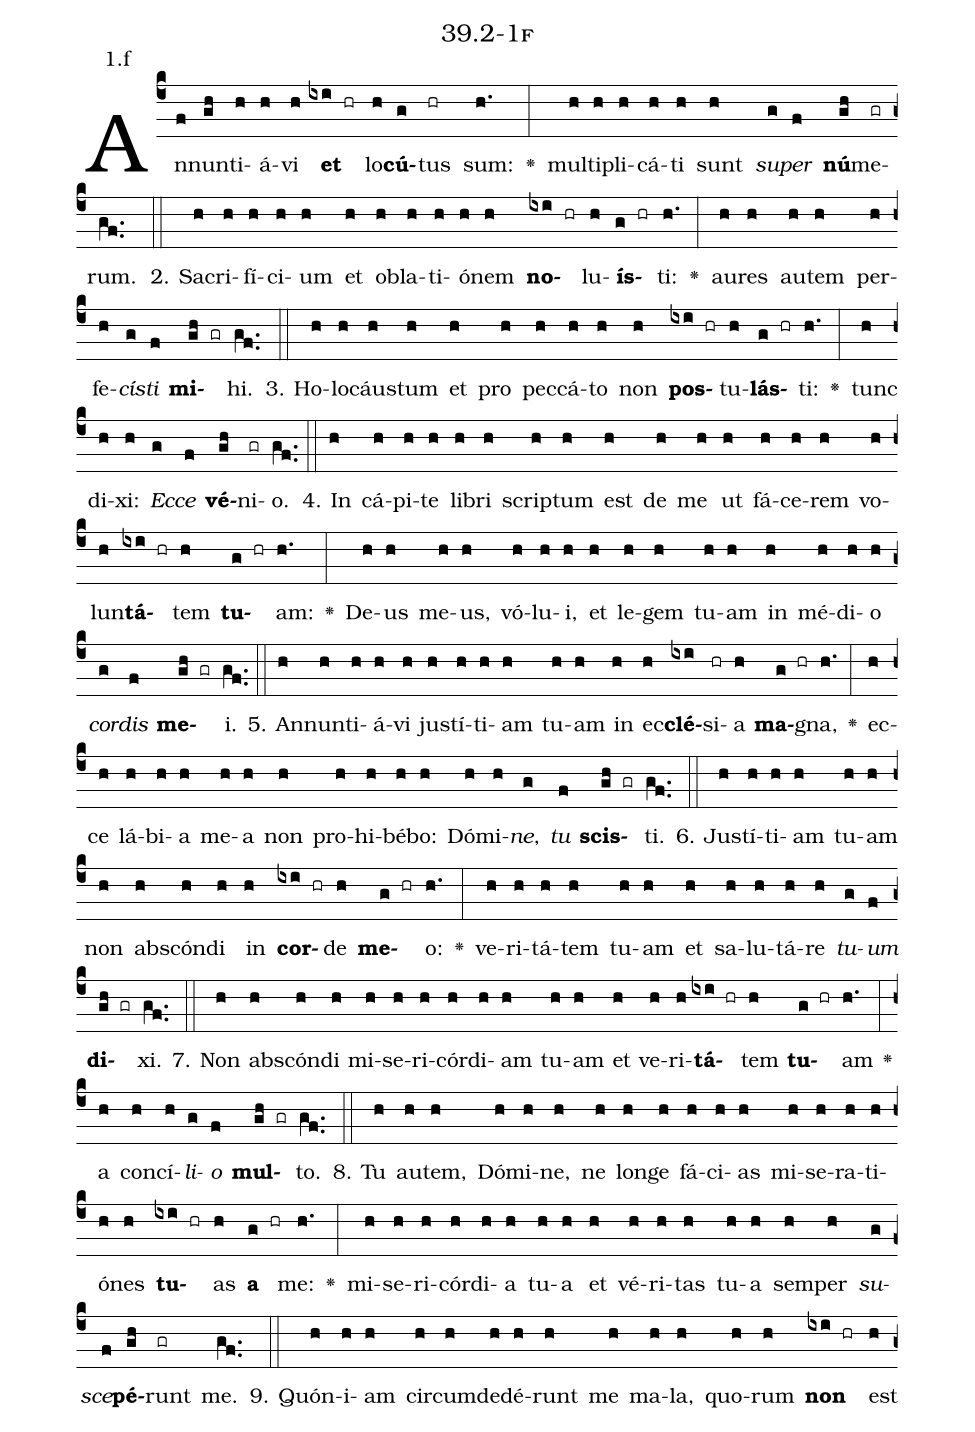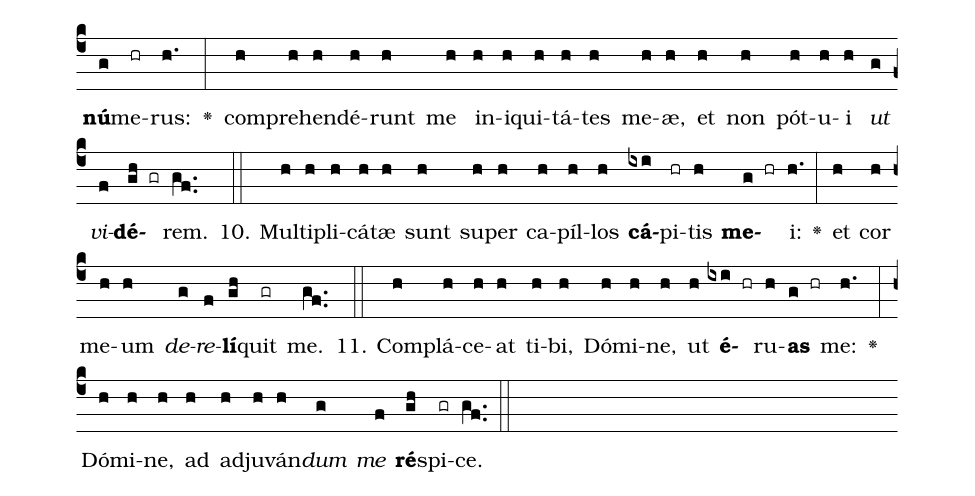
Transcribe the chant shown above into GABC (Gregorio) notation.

name: 39.2-1f;
annotation: 1.f;
%%
(c4)An(f)nun(gh)ti(h)á(h)vi(h) <b>et</b>(ixi hr) lo(h)<b>cú</b>(g)tus(hr) sum:(h.) <v>\greheightstar</v>(:) mul(h)ti(h)pli(h)cá(h)ti(h) sunt(h) <i>su</i>(g)<i>per</i>(f) <b>nú</b>(gh)me(gr)rum.(gf..) (::)
2. Sa(h)cri(h)fí(h)ci(h)um(h) et(h) ob(h)la(h)ti(h)ó(h)nem(h) <b>no</b>(ixi hr)lu(h)<b>ís</b>(g hr)ti:(h.) <v>\greheightstar</v>(:) au(h)res(h) au(h)tem(h) per(h)fe(h)<i>cís</i>(g)<i>ti</i>(f) <b>mi</b>(gh gr)hi.(gf..) (::)
3. Ho(h)lo(h)cáus(h)tum(h) et(h) pro(h) pec(h)cá(h)to(h) non(h) <b>pos</b>(ixi hr)tu(h)<b>lás</b>(g hr)ti:(h.) <v>\greheightstar</v>(:) tunc(h) di(h)xi:(h) <i>Ec</i>(g)<i>ce</i>(f) <b>vé</b>(gh)ni(gr)o.(gf..) (::)
4. In(h) cá(h)pi(h)te(h) li(h)bri(h) scrip(h)tum(h) est(h) de(h) me(h) ut(h) fá(h)ce(h)rem(h) vo(h)lun(h)<b>tá</b>(ixi hr)tem(h) <b>tu</b>(g hr)am:(h.) <v>\greheightstar</v>(:) De(h)us(h) me(h)us,(h) vó(h)lu(h)i,(h) et(h) le(h)gem(h) tu(h)am(h) in(h) mé(h)di(h)o(h) <i>cor</i>(g)<i>dis</i>(f) <b>me</b>(gh gr)i.(gf..) (::)
5. An(h)nun(h)ti(h)á(h)vi(h) jus(h)tí(h)ti(h)am(h) tu(h)am(h) in(h) ec(h)<b>clé</b>(ixi)si(hr)a(h) <b>ma</b>(g hr)gna,(h.) <v>\greheightstar</v>(:) ec(h)ce(h) lá(h)bi(h)a(h) me(h)a(h) non(h) pro(h)hi(h)bé(h)bo:(h) Dó(h)mi(h)<i>ne</i>,(g) <i>tu</i>(f) <b>scis</b>(gh gr)ti.(gf..) (::)
6. Jus(h)tí(h)ti(h)am(h) tu(h)am(h) non(h) abs(h)cón(h)di(h) in(h) <b>cor</b>(ixi hr)de(h) <b>me</b>(g hr)o:(h.) <v>\greheightstar</v>(:) ve(h)ri(h)tá(h)tem(h) tu(h)am(h) et(h) sa(h)lu(h)tá(h)re(h) <i>tu</i>(g)<i>um</i>(f) <b>di</b>(gh gr)xi.(gf..) (::)
7. Non(h) abs(h)cón(h)di(h) mi(h)se(h)ri(h)cór(h)di(h)am(h) tu(h)am(h) et(h) ve(h)ri(h)<b>tá</b>(ixi hr)tem(h) <b>tu</b>(g hr)am(h.) <v>\greheightstar</v>(:) a(h) con(h)cí(h)<i>li</i>(g)<i>o</i>(f) <b>mul</b>(gh gr)to.(gf..) (::)
8. Tu(h) au(h)tem,(h) Dó(h)mi(h)ne,(h) ne(h) lon(h)ge(h) fá(h)ci(h)as(h) mi(h)se(h)ra(h)ti(h)ó(h)nes(h) <b>tu</b>(ixi hr)as(h) <b>a</b>(g hr) me:(h.) <v>\greheightstar</v>(:) mi(h)se(h)ri(h)cór(h)di(h)a(h) tu(h)a(h) et(h) vé(h)ri(h)tas(h) tu(h)a(h) sem(h)per(h) <i>su</i>(g)<i>sce</i>(f)<b>pé</b>(gh)runt(gr) me.(gf..) (::)
9. Quón(h)i(h)am(h) cir(h)cum(h)de(h)dé(h)runt(h) me(h) ma(h)la,(h) quo(h)rum(h) <b>non</b>(ixi hr) est(h) <b>nú</b>(g)me(hr)rus:(h.) <v>\greheightstar</v>(:) com(h)pre(h)hen(h)dé(h)runt(h) me(h) in(h)i(h)qui(h)tá(h)tes(h) me(h)æ,(h) et(h) non(h) pót(h)u(h)i(h) <i>ut</i>(g) <i>vi</i>(f)<b>dé</b>(gh gr)rem.(gf..) (::)
10. Mul(h)ti(h)pli(h)cá(h)tæ(h) sunt(h) su(h)per(h) ca(h)píl(h)los(h) <b>cá</b>(ixi)pi(hr)tis(h) <b>me</b>(g hr)i:(h.) <v>\greheightstar</v>(:) et(h) cor(h) me(h)um(h) <i>de</i>(g)<i>re</i>(f)<b>lí</b>(gh)quit(gr) me.(gf..) (::)
11. Com(h)plá(h)ce(h)at(h) ti(h)bi,(h) Dó(h)mi(h)ne,(h) ut(h) <b>é</b>(ixi hr)ru(h)<b>as</b>(g hr) me:(h.) <v>\greheightstar</v>(:) Dó(h)mi(h)ne,(h) ad(h) ad(h)ju(h)ván(h)<i>dum</i>(g) <i>me</i>(f) <b>ré</b>(gh)spi(gr)ce.(gf..) (::)
